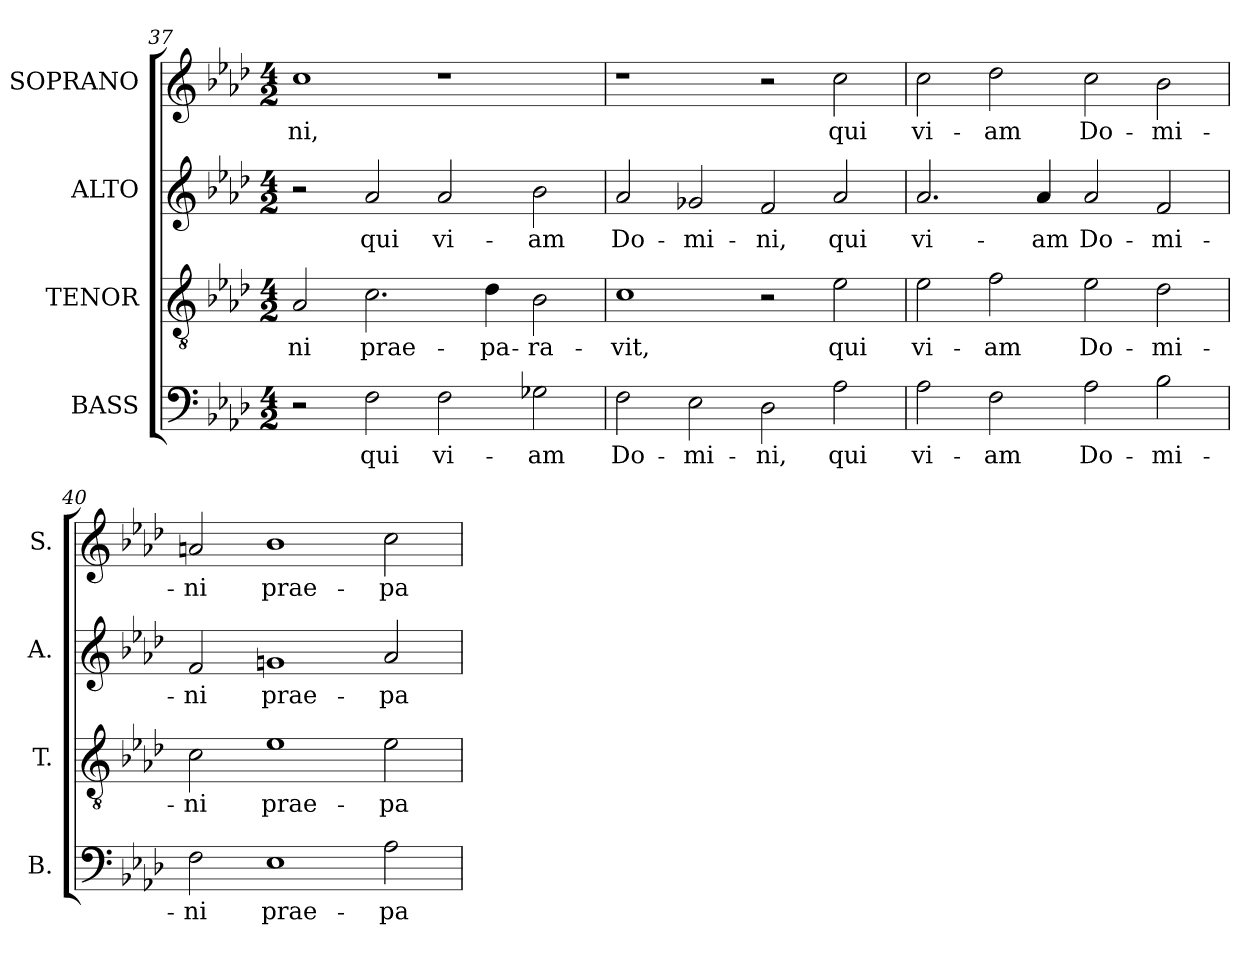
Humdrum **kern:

**kern	**text	**kern	**text	**kern	**text	**kern	**text
*part4	*part4	*part3	*part3	*part2	*part2	*part1	*part1
*staff4	*staff4	*staff3	*staff3	*staff2	*staff2	*staff1	*staff1
*I"BASS	*	*I"TENOR	*	*I"ALTO	*	*I"SOPRANO	*
*I'B.	*	*I'T.	*	*I'A.	*	*I'S.	*
*clefF4	*	*clefGv2	*	*clefG2	*	*clefG2	*
*	*	*ITrd7c12	*	*	*	*	*
*k[b-e-a-d-]	*	*k[b-e-a-d-]	*	*k[b-e-a-d-]	*	*k[b-e-a-d-]	*
*A-:	*	*A-:	*	*A-:	*	*A-:	*
*M4/2	*	*M4/2	*	*M4/2	*	*M4/2	*
=37	=37	=37	=37	=37	=37	=37	=37
!	!	!	!LO:LY:b:color=#000000	!	!	!	!
!	!	!	!	!	!	!	!LO:LY:b:color=#000000
2r	.	2AA-i/	-ni	2r	.	1cci	-ni,
!	!LO:LY:b:color=#000000	!	!	!	!	!	!
!	!	!	!LO:LY:b:color=#000000	!	!	!	!
!	!	!	!	!	!LO:LY:b:color=#000000	!	!
2Fi\	qui	2.Ci\	prae-	2a-i/	qui	.	.
!	!LO:LY:b:color=#000000	!	!	!	!	!	!
!	!	!	!	!	!LO:LY:b:color=#000000	!	!
2Fi\	vi-	.	.	2a-i/	vi-	1r	.
!	!	!	!LO:LY:b:color=#000000	!	!	!	!
.	.	4D-i\	-pa-	.	.	.	.
!	!LO:LY:b:color=#000000	!	!	!	!	!	!
!	!	!	!LO:LY:b:color=#000000	!	!	!	!
!	!	!	!	!	!LO:LY:b:color=#000000	!	!
2G-Xi\	-am	2BB-i\	-ra-	2b-i\	-am	.	.
!!LO:PB:g=z
=38	=38	=38	=38	=38	=38	=38	=38
!	!LO:LY:b:color=#000000	!	!	!	!	!	!
!	!	!	!LO:LY:b:color=#000000	!	!	!	!
!	!	!	!	!	!LO:LY:b:color=#000000	!	!
2Fi\	Do-	1Ci	-vit,	2a-i/	Do-	1r	.
!	!LO:LY:b:color=#000000	!	!	!	!	!	!
!	!	!	!	!	!LO:LY:b:color=#000000	!	!
2E-i\	-mi-	.	.	2g-Xi/	-mi-	.	.
!	!LO:LY:b:color=#000000	!	!	!	!	!	!
!	!	!	!	!	!LO:LY:b:color=#000000	!	!
2D-i\	-ni,	2r	.	2fi/	-ni,	2r	.
!	!LO:LY:b:color=#000000	!	!	!	!	!	!
!	!	!	!LO:LY:b:color=#000000	!	!	!	!
!	!	!	!	!	!LO:LY:b:color=#000000	!	!
!	!	!	!	!	!	!	!LO:LY:b:color=#000000
2A-i\	qui	2E-i\	qui	2a-i/	qui	2cci\	qui
=39	=39	=39	=39	=39	=39	=39	=39
!	!LO:LY:b:color=#000000	!	!	!	!	!	!
!	!	!	!LO:LY:b:color=#000000	!	!	!	!
!	!	!	!	!	!LO:LY:b:color=#000000	!	!
!	!	!	!	!	!	!	!LO:LY:b:color=#000000
2A-i\	vi-	2E-i\	vi-	2.a-i/	vi-	2cci\	vi-
!	!LO:LY:b:color=#000000	!	!	!	!	!	!
!	!	!	!LO:LY:b:color=#000000	!	!	!	!
!	!	!	!	!	!	!	!LO:LY:b:color=#000000
2Fi\	-am	2Fi\	-am	.	.	2dd-i\	-am
!	!	!	!	!	!LO:LY:b:color=#000000	!	!
.	.	.	.	4a-i/	-am	.	.
!	!LO:LY:b:color=#000000	!	!	!	!	!	!
!	!	!	!LO:LY:b:color=#000000	!	!	!	!
!	!	!	!	!	!LO:LY:b:color=#000000	!	!
!	!	!	!	!	!	!	!LO:LY:b:color=#000000
2A-i\	Do-	2E-i\	Do-	2a-i/	Do-	2cci\	Do-
!	!LO:LY:b:color=#000000	!	!	!	!	!	!
!	!	!	!LO:LY:b:color=#000000	!	!	!	!
!	!	!	!	!	!LO:LY:b:color=#000000	!	!
!	!	!	!	!	!	!	!LO:LY:b:color=#000000
2B-i\	-mi-	2D-i\	-mi-	2fi/	-mi-	2b-i\	-mi-
=40	=40	=40	=40	=40	=40	=40	=40
!	!LO:LY:b:color=#000000	!	!	!	!	!	!
!	!	!	!LO:LY:b:color=#000000	!	!	!	!
!	!	!	!	!	!LO:LY:b:color=#000000	!	!
!	!	!	!	!	!	!	!LO:LY:b:color=#000000
2Fi\	-ni	2Ci\	-ni	2fi/	-ni	2ani/	-ni
!	!LO:LY:b:color=#000000	!	!	!	!	!	!
!	!	!	!LO:LY:b:color=#000000	!	!	!	!
!	!	!	!	!	!LO:LY:b:color=#000000	!	!
!	!	!	!	!	!	!	!LO:LY:b:color=#000000
1E-i	prae-	1E-i	prae-	1gni	prae-	1b-i	prae-
!	!LO:LY:b:color=#000000	!	!	!	!	!	!
!	!	!	!LO:LY:b:color=#000000	!	!	!	!
!	!	!	!	!	!LO:LY:b:color=#000000	!	!
!	!	!	!	!	!	!	!LO:LY:b:color=#000000
2A-i\	-pa-	2E-i\	-pa-	2a-i/	-pa-	2cci\	-pa-
=	=	=	=	=	=	=	=
*-	*-	*-	*-	*-	*-	*-	*-
